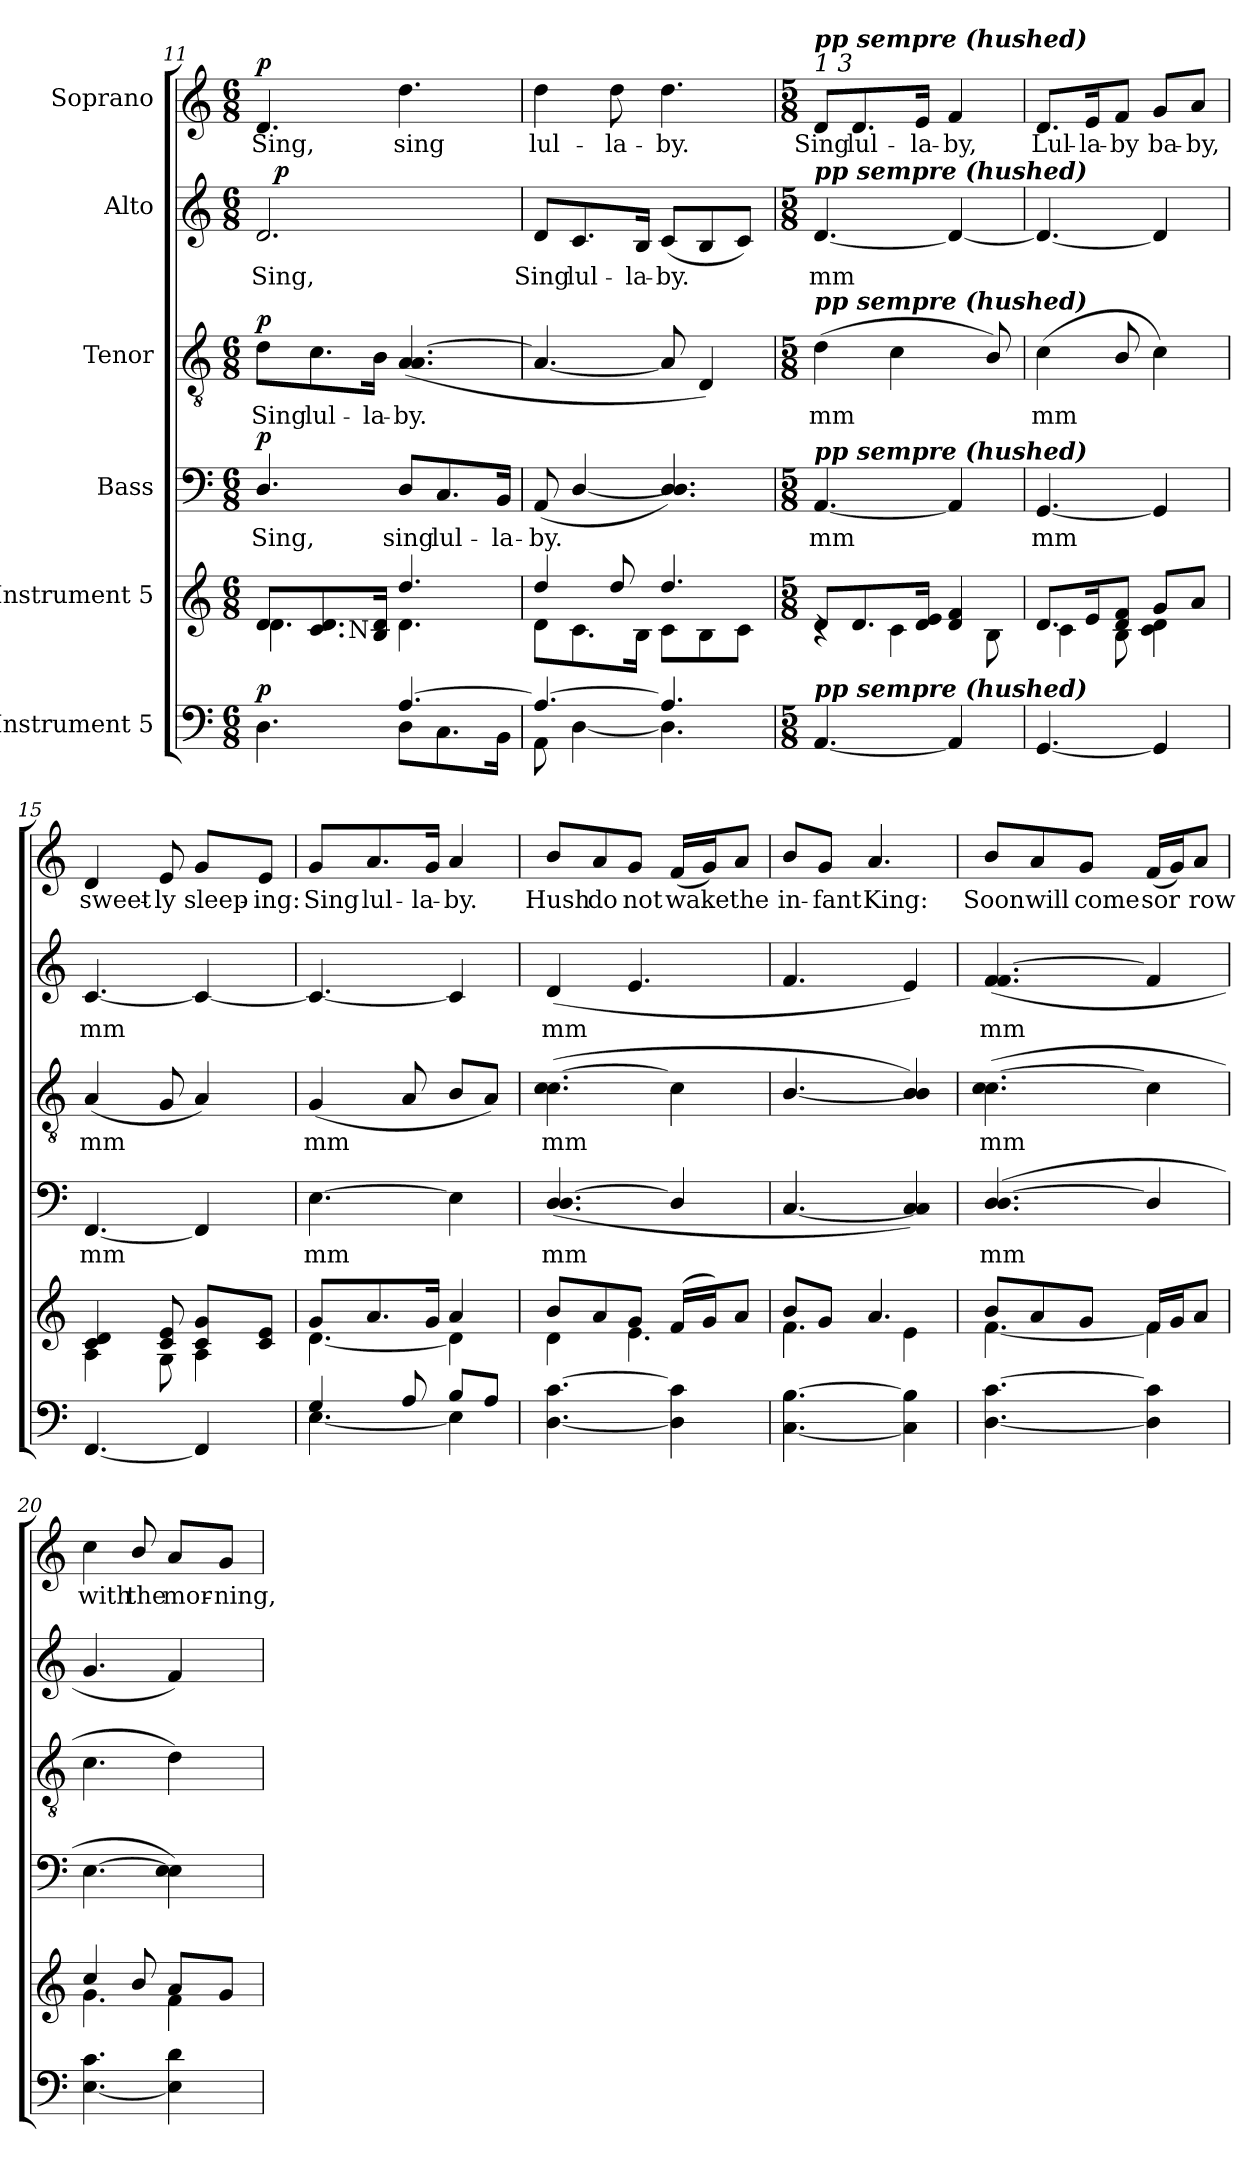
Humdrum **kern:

**kern	**dynam	**kern	**kern	**text	**dynam	**kern	**text	**dynam	**kern	**text	**dynam	**kern	**text	**dynam
*part6	*part6	*part5	*part4	*part4	*part4	*part3	*part3	*part3	*part2	*part2	*part2	*part1	*part1	*part1
*staff6	*staff6	*staff5	*staff4	*staff4	*staff4	*staff3	*staff3	*staff3	*staff2	*staff2	*staff2	*staff1	*staff1	*staff1
*I"Instrument 5	*	*I"Instrument 5	*I"Bass	*	*	*I"Tenor	*	*	*I"Alto	*	*	*I"Soprano	*	*
*clefF4	*	*clefG2	*clefF4	*	*	*clefGv2	*	*	*clefG2	*	*	*clefG2	*	*
*k[]	*	*k[]	*k[]	*	*	*k[]	*	*	*k[]	*	*	*k[]	*	*
*C:	*	*C:	*C:	*	*	*C:	*	*	*C:	*	*	*C:	*	*
*M6/8	*	*M6/8	*M6/8	*	*	*M6/8	*	*	*M6/8	*	*	*M6/8	*	*
=11	=11	=11	=11	=11	=11	=11	=11	=11	=11	=11	=11	=11	=11	=11
*^	*	*^	*	*	*	*	*	*	*	*	*	*	*	*
!	!	!LO:DY:a	!	!	!	!LO:LY:b:cj	!LO:DY:a	!	!LO:LY:b:cj	!LO:DY:a	!	!LO:LY:b:cj	!	!	!LO:LY:b:cj	!LO:DY:a
*	*	*	*	*^	*	*	*	*	*	*	*^	*	*	*	*	*
4.ryy	4.D\	p	8d/L	4.d\	4ryy	4.D/	Sing,	p	8d\L	Sing	p	2.d/	32ryy	Sing,	.	4.d/	Sing,	p
!	!	!	!	!	!	!	!	!	!	!	!	!	!	!	!LO:DY:a	!	!	!
.	.	.	.	.	.	.	.	.	.	.	.	.	2ryy	.	p	.	.	.
!	!	!	!	!	!	!	!	!	!	!LO:LY:b:cj	!	!	!	!	!	!	!	!
.	.	.	8.c/ 8.d/	.	.	.	.	.	8.c\	lul-	.	.	.	.	.	.	.	.
!	!	!	!	!	!LO:TX:b:t=N	!	!	!	!	!	!	!	!	!	!	!	!	!
.	.	.	.	.	2ryy	.	.	.	.	.	.	.	.	.	.	.	.	.
!	!	!	!	!	!	!	!	!	!	!LO:LY:b:cj	!	!	!	!	!	!	!	!
.	.	.	16d/ 16B/J	.	.	.	.	.	16B\J	-la-	.	.	.	.	.	.	.	.
!	!	!	!	!	!	!	!LO:LY:b:cj	!	!	!LO:LY:b:cj	!	!	!	!	!	!	!LO:LY:b:cj	!
[>4.A/	8D\L	.	4.dd/	4.d\	.	8D/L	sing	.	(<4.A/ [<4.A/	-by.	.	.	.	.	.	4.dd\	sing	.
!	!	!	!	!	!	!	!LO:LY:b:cj	!	!	!	!	!	!	!	!	!	!	!
.	8.C\	.	.	.	.	8.C/	lul-	.	.	.	.	.	.	.	.	.	.	.
.	.	.	.	.	.	.	.	.	.	.	.	.	8..ryy	.	.	.	.	.
!	!	!	!	!	!	!	!LO:LY:b:cj	!	!	!	!	!	!	!	!	!	!	!
.	16BB\J	.	.	.	.	16BB/J	-la-	.	.	.	.	.	.	.	.	.	.	.
=12	=12	=12	=12	=12	=12	=12	=12	=12	=12	=12	=12	=12	=12	=12	=12	=12	=12	=12
!	!	!	!	!	!	!	!LO:LY:b:cj	!	!	!LO:LY:b:cj	!	!	!	!LO:LY:b:cj	!	!	!LO:LY:b:cj	!
*	*	*	*	*v	*v	*	*	*	*	*	*	*v	*v	*	*	*	*	*
4.A/_>	8AA\	.	4dd/	8d\L	(<8AA/	-by.	.	4.A/_<	.	.	8d/L	Sing	.	4dd\	lul-	.
!	!	!	!	!	!	!LO:LY:b:cj	!	!	!	!	!	!LO:LY:b:cj	!	!	!	!
.	[<4D\	.	.	8.c\	[<4D/	.	.	.	.	.	8.c/	lul-	.	.	.	.
!	!	!	!	!	!	!	!	!	!	!	!	!	!	!	!LO:LY:b:cj	!
.	.	.	8dd/	.	.	.	.	.	.	.	.	.	.	8dd\	-la-	.
!	!	!	!	!	!	!	!	!	!	!	!	!LO:LY:b:cj	!	!	!	!
.	.	.	.	16B\J	.	.	.	.	.	.	16B/J	-la-	.	.	.	.
!	!	!	!	!	!	!LO:LY:b:cj	!	!	!LO:LY:b:cj	!	!	!LO:LY:b:cj	!	!	!LO:LY:b:cj	!
4.A/]	4.D\]	.	4.dd/	8c\L	4.D/ 4.D/])	.	.	8A/]	.	.	(<8c/L	-by.	.	4.dd\	-by.	.
!	!	!	!	!	!	!	!	!	!LO:LY:b:cj	!	!	!LO:LY:b:cj	!	!	!	!
.	.	.	.	8B\	.	.	.	4D/)	.	.	8B/	.	.	.	.	.
!	!	!	!	!	!	!	!	!	!	!	!	!LO:LY:b:cj	!	!	!	!
.	.	.	.	8c\J	.	.	.	.	.	.	8c/J)	.	.	.	.	.
*v	*v	*	*	*	*	*	*	*	*	*	*	*	*	*	*	*
!!LO:LB:g=z
=13	=13	=13	=13	=13	=13	=13	=13	=13	=13	=13	=13	=13	=13	=13	=13
*M5/8	*	*M5/8	*	*M5/8	*	*	*M5/8	*	*	*M5/8	*	*	*M5/8	*	*
!	!	!	!	!	!	!	!	!	!	!	!	!	!LO:TX:a:i:t=1 3	!	!
!	!	!	!	!	!	!	!	!	!	!	!	!	!LO:TX:a:Bi:t=pp sempre (hushed)	!	!
!	!	!	!	!	!	!	!	!	!	!LO:TX:a:Bi:t=pp sempre (hushed)	!	!	!	!	!
!	!	!	!	!	!	!	!LO:TX:a:Bi:t=pp sempre (hushed)	!	!	!	!	!	!	!	!
!	!	!	!	!LO:TX:a:Bi:t=pp sempre (hushed)	!	!	!	!	!	!	!	!	!	!	!
!LO:TX:a:Bi:t=pp sempre (hushed)	!	!	!	!	!	!	!	!	!	!	!	!	!	!	!
!	!	!	!	!	!LO:LY:b:cj	!	!	!LO:LY:b:cj	!	!	!LO:LY:b:cj	!	!	!LO:LY:b:cj	!
[<4.AA/	.	8d/L	4rB	[<4.AA/	mm	.	(>4d\	mm	.	[<4.d/	mm	.	8d/L	Sing	.
!	!	!	!	!	!	!	!	!	!	!	!	!	!	!LO:LY:b:cj	!
.	.	8.d/	.	.	.	.	.	.	.	.	.	.	8.d/	lul-	.
!	!	!	!	!	!	!	!	!LO:LY:b:cj	!	!	!	!	!	!	!
.	.	.	4c\	.	.	.	4c\	.	.	.	.	.	.	.	.
!	!	!	!	!	!	!	!	!	!	!	!	!	!	!LO:LY:b:cj	!
.	.	16d/ 16e/J	.	.	.	.	.	.	.	.	.	.	16e/J	-la-	.
!	!	!	!	!	!LO:LY:b:cj	!	!	!	!	!	!LO:LY:b:cj	!	!	!LO:LY:b:cj	!
4AA/]	.	4d/ 4f/	.	4AA/]	.	.	.	.	.	4d/_<	.	.	4f/	-by,	.
!	!	!	!	!	!	!	!	!LO:LY:b:cj	!	!	!	!	!	!	!
.	.	.	8B\	.	.	.	8B/)	.	.	.	.	.	.	.	.
=14	=14	=14	=14	=14	=14	=14	=14	=14	=14	=14	=14	=14	=14	=14	=14
!	!	!	!	!	!LO:LY:b:cj	!	!	!LO:LY:b:cj	!	!	!LO:LY:b:cj	!	!	!LO:LY:b:cj	!
[<4.GG/	.	8.d/L	4c\	[<4.GG/	mm	.	(>4c\	mm	.	4.d/_<	.	.	8.d/L	Lul-	.
!	!	!	!	!	!	!	!	!	!	!	!	!	!	!LO:LY:b:cj	!
.	.	16e/	.	.	.	.	.	.	.	.	.	.	16e/	-la-	.
!	!	!	!	!	!	!	!	!LO:LY:b:cj	!	!	!	!	!	!LO:LY:b:cj	!
.	.	8d/ 8f/J	8B\	.	.	.	8B/	.	.	.	.	.	8f/J	-by	.
!	!	!	!	!	!LO:LY:b:cj	!	!	!LO:LY:b:cj	!	!	!LO:LY:b:cj	!	!	!LO:LY:b:cj	!
4GG/]	.	8g/L	4c\ 4d\	4GG/]	.	.	4c\)	.	.	4d/]	.	.	8g/L	ba-	.
!	!	!	!	!	!	!	!	!	!	!	!	!	!	!LO:LY:b:cj	!
.	.	8a/J	.	.	.	.	.	.	.	.	.	.	8a/J	-by,	.
=15	=15	=15	=15	=15	=15	=15	=15	=15	=15	=15	=15	=15	=15	=15	=15
!	!	!	!	!	!LO:LY:b:cj	!	!	!LO:LY:b:cj	!	!	!LO:LY:b:cj	!	!	!LO:LY:b:cj	!
[<4.FF/	.	4c/ 4d/	4A\	[<4.FF/	mm	.	(<4A/	mm	.	[<4.c/	mm	.	4d/	sweet-	.
!	!	!	!	!	!	!	!	!LO:LY:b:cj	!	!	!	!	!	!LO:LY:b:cj	!
.	.	8c/ 8e/	8G\	.	.	.	8G/	.	.	.	.	.	8e/	-ly	.
!	!	!	!	!	!LO:LY:b:cj	!	!	!LO:LY:b:cj	!	!	!LO:LY:b:cj	!	!	!LO:LY:b:cj	!
4FF/]	.	8c/ 8g/L	4A\	4FF/]	.	.	4A/)	.	.	4c/_<	.	.	8g/L	sleep-	.
!	!	!	!	!	!	!	!	!	!	!	!	!	!	!LO:LY:b:cj	!
.	.	8e/ 8c/J	.	.	.	.	.	.	.	.	.	.	8e/J	-ing:	.
=16	=16	=16	=16	=16	=16	=16	=16	=16	=16	=16	=16	=16	=16	=16	=16
*^	*	*	*	*	*	*	*	*	*	*	*	*	*	*	*
!	!	!	!	!	!	!LO:LY:b:cj	!	!	!LO:LY:b:cj	!	!	!LO:LY:b:cj	!	!	!LO:LY:b:cj	!
4G/	[<4.E\	.	8g/L	[<4.d\	[>4.E\	mm	.	(>4G/	mm	.	4.c/_<	.	.	8g/L	Sing	.
!	!	!	!	!	!	!	!	!	!	!	!	!	!	!	!LO:LY:b:cj	!
.	.	.	8.a/	.	.	.	.	.	.	.	.	.	.	8.a/	lul-	.
!	!	!	!	!	!	!	!	!	!LO:LY:b:cj	!	!	!	!	!	!	!
8A/	.	.	.	.	.	.	.	8A/	.	.	.	.	.	.	.	.
!	!	!	!	!	!	!	!	!	!	!	!	!	!	!	!LO:LY:b:cj	!
.	.	.	16g/J	.	.	.	.	.	.	.	.	.	.	16g/J	-la-	.
!	!	!	!	!	!	!LO:LY:b:cj	!	!	!LO:LY:b:cj	!	!	!LO:LY:b:cj	!	!	!LO:LY:b:cj	!
8B/L	4E\]	.	4a/	4d\]	4E\]	.	.	8B/L	.	.	4c/]	.	.	4a/	-by.	.
!	!	!	!	!	!	!	!	!	!LO:LY:b:cj	!	!	!	!	!	!	!
8A/J	.	.	.	.	.	.	.	8A/J)	.	.	.	.	.	.	.	.
*v	*v	*	*	*	*	*	*	*	*	*	*	*	*	*	*	*
!!LO:PB:g=z
=17	=17	=17	=17	=17	=17	=17	=17	=17	=17	=17	=17	=17	=17	=17	=17
!	!	!	!	!	!LO:LY:b:cj	!	!	!LO:LY:b:cj	!	!	!LO:LY:b:cj	!	!	!LO:LY:b:cj	!
[>4.c\ [<4.D\	.	8b/L	4d\	(<4.D/ [<4.D/	mm	.	(>4.c\ [>4.c\	mm	.	(<4d/	mm	.	8b/L	Hush	.
!	!	!	!	!	!	!	!	!	!	!	!	!	!	!LO:LY:b:cj	!
.	.	8a/	.	.	.	.	.	.	.	.	.	.	8a/	do	.
!	!	!	!	!	!	!	!	!	!	!	!LO:LY:b:cj	!	!	!LO:LY:b:cj	!
.	.	8g/J	4.e\	.	.	.	.	.	.	4.e/	.	.	8g/J	not	.
!	!	!	!	!	!LO:LY:b:cj	!	!	!LO:LY:b:cj	!	!	!	!	!	!LO:LY:b:cj	!
4c\] 4D\]	.	(>16f/L	.	4D/]	.	.	4c\]	.	.	.	.	.	(<16f/L	wake	.
!	!	!	!	!	!	!	!	!	!	!	!	!	!	!LO:LY:b:cj	!
.	.	16g/)	.	.	.	.	.	.	.	.	.	.	16g/)	.	.
!	!	!	!	!	!	!	!	!	!	!	!	!	!	!LO:LY:b:cj	!
.	.	8a/J	.	.	.	.	.	.	.	.	.	.	8a/J	the	.
=18	=18	=18	=18	=18	=18	=18	=18	=18	=18	=18	=18	=18	=18	=18	=18
!	!	!	!	!	!LO:LY:b:cj	!	!	!LO:LY:b:cj	!	!	!LO:LY:b:cj	!	!	!LO:LY:b:cj	!
[<4.C\ [>4.B\	.	8b/L	4.f\	[<4.C/	.	.	[<4.B/	.	.	4.f/	.	.	8b/L	in-	.
!	!	!	!	!	!	!	!	!	!	!	!	!	!	!LO:LY:b:cj	!
.	.	8g/J	.	.	.	.	.	.	.	.	.	.	8g/J	-fant	.
!	!	!	!	!	!	!	!	!	!	!	!	!	!	!LO:LY:b:cj	!
.	.	4.a/	.	.	.	.	.	.	.	.	.	.	4.a/	King:	.
!	!	!	!	!	!LO:LY:b:cj	!	!	!LO:LY:b:cj	!	!	!LO:LY:b:cj	!	!	!	!
4B\] 4C\]	.	.	4e\	4C/ 4C/])	.	.	4B/ 4B/])	.	.	4e/)	.	.	.	.	.
=19	=19	=19	=19	=19	=19	=19	=19	=19	=19	=19	=19	=19	=19	=19	=19
!	!	!	!	!	!LO:LY:b:cj	!	!	!LO:LY:b:cj	!	!	!LO:LY:b:cj	!	!	!LO:LY:b:cj	!
[>4.c\ [<4.D\	.	8b/L	[<4.f\	(<4.D/ [<4.D/	mm	.	(>4.c\ [>4.c\	mm	.	(<4.f/ [<4.f/	mm	.	8b/L	Soon	.
!	!	!	!	!	!	!	!	!	!	!	!	!	!	!LO:LY:b:cj	!
.	.	8a/	.	.	.	.	.	.	.	.	.	.	8a/	will	.
!	!	!	!	!	!	!	!	!	!	!	!	!	!	!LO:LY:b:cj	!
.	.	8g/J	.	.	.	.	.	.	.	.	.	.	8g/J	come	.
!	!	!	!	!	!LO:LY:b:cj	!	!	!LO:LY:b:cj	!	!	!LO:LY:b:cj	!	!	!LO:LY:b:cj	!
4c\] 4D\]	.	16f/L	4f\]	4D/]	.	.	4c\]	.	.	4f/]	.	.	(<16f/L	sor-	.
!	!	!	!	!	!	!	!	!	!	!	!	!	!	!LO:LY:b:cj	!
.	.	16g/	.	.	.	.	.	.	.	.	.	.	16g/)	--	.
!	!	!	!	!	!	!	!	!	!	!	!	!	!	!LO:LY:b:cj	!
.	.	8a/J	.	.	.	.	.	.	.	.	.	.	8a/J	-row	.
=20	=20	=20	=20	=20	=20	=20	=20	=20	=20	=20	=20	=20	=20	=20	=20
!	!	!	!	!	!LO:LY:b:cj	!	!	!LO:LY:b:cj	!	!	!LO:LY:b:cj	!	!	!LO:LY:b:cj	!
4.c\ [<4.E\	.	4cc/	4.g\	[>4.E\	.	.	4.c\	.	.	4.g/	.	.	4cc\	with	.
!	!	!	!	!	!	!	!	!	!	!	!	!	!	!LO:LY:b:cj	!
.	.	8b/	.	.	.	.	.	.	.	.	.	.	8b/	the	.
!	!	!	!	!	!LO:LY:b:cj	!	!	!LO:LY:b:cj	!	!	!LO:LY:b:cj	!	!	!LO:LY:b:cj	!
4E\] 4d\	.	8a/L	4f\	4E\ 4E\])	.	.	4d\)	.	.	4f/)	.	.	8a/L	mor-	.
!	!	!	!	!	!	!	!	!	!	!	!	!	!	!LO:LY:b:cj	!
.	.	8g/J	.	.	.	.	.	.	.	.	.	.	8g/J	-ning,	.
*	*	*v	*v	*	*	*	*	*	*	*	*	*	*	*	*
=	=	=	=	=	=	=	=	=	=	=	=	=	=	=
*-	*-	*-	*-	*-	*-	*-	*-	*-	*-	*-	*-	*-	*-	*-
